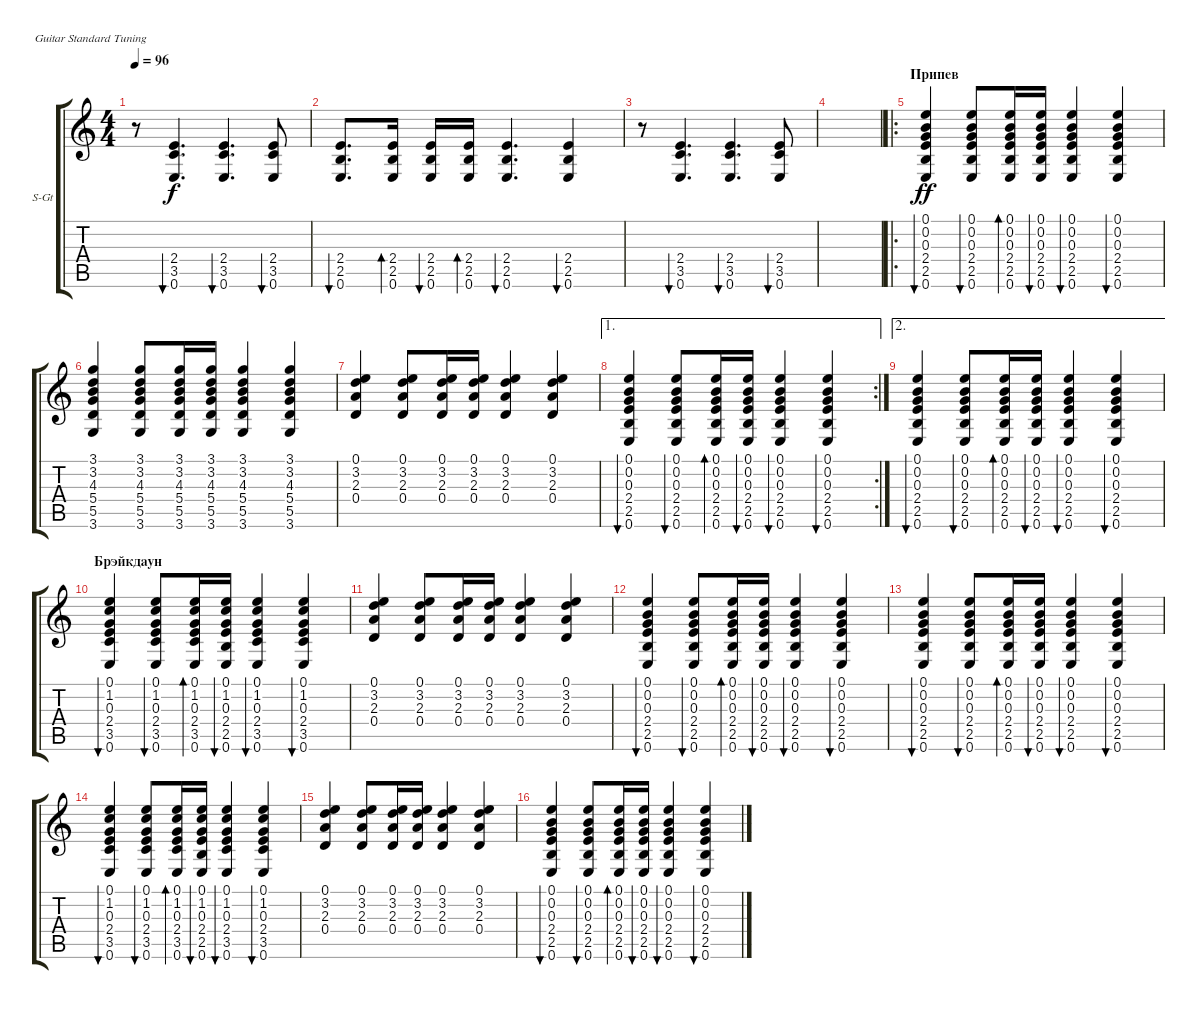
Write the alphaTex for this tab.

\defaultSystemsLayout 4
\bracketExtendMode groupsimilarinstruments
\firstSystemTrackNameOrientation horizontal
\otherSystemsTrackNameOrientation horizontal
\track ("Steel Guitar" "S-Gt") {instrument acousticguitarsteel}
\staff {score tabs}
\tuning (E4 B3 G3 D3 A2 E2)
\ts (4 4)
\tempo 96
\clef g2
\ks c
r.8{dy f} (2.4 3.5 0.6).4{d bu 30} (0.6 3.5 2.4).4{d bu 30} (2.4 3.5 0.6).8{bu 30} |
(0.6 2.5 2.4).8{d bu 30} (0.6 2.5 2.4).16{bd 30} (0.6 2.5 2.4).16{bu 30} (0.6 2.5 2.4).16{bd 30} (0.6 2.5 2.4).4{d bu 30} (0.6 2.5 2.4).4{bu 30} |
r.8 (2.4 3.5 0.6).4{d bu 30} (0.6 3.5 2.4).4{d bu 30} (2.4 3.5 0.6).8{bu 30} |
|
\ro
\section ("" "Припев")
(2.4 2.5 0.6 0.3 0.2 0.1).4{bu 30 dy ff} (2.4 2.5 0.6 0.3 0.2 0.1).8{bu 30} (2.4 2.5 0.6 0.1 0.2 0.3).16{bd 30} (2.4 2.5 0.6 0.3 0.2 0.1).16{bu 30} (2.4 2.5 0.6 0.3 0.2 0.1).4{bu 30} (2.4 2.5 0.6 0.3 0.2 0.1).4{bu 30} |
(5.4 5.5 3.6 4.3 3.2 3.1).4 (5.4 5.5 3.6 4.3 3.2 3.1).8 (5.4 5.5 3.6 4.3 3.2 3.1).16 (5.4 5.5 3.6 4.3 3.2 3.1).16 (5.4 5.5 3.6 4.3 3.2 3.1).4 (5.4 5.5 3.6 4.3 3.2 3.1).4 |
(3.2 2.3 0.4 0.1).4 (3.2 2.3 0.4 0.1).8 (3.2 2.3 0.4 0.1).16 (3.2 2.3 0.4 0.1).16 (3.2 2.3 0.4 0.1).4 (3.2 2.3 0.4 0.1).4 |
\ae 1
\rc 2
(2.4 2.5 0.6 0.3 0.2 0.1).4{bu 30} (2.4 2.5 0.6 0.3 0.2 0.1).8{bu 30} (2.4 2.5 0.6 0.1 0.2 0.3).16{bd 30} (2.4 2.5 0.6 0.3 0.2 0.1).16{bu 30} (2.4 2.5 0.6 0.3 0.2 0.1).4{bu 30} (2.4 2.5 0.6 0.3 0.2 0.1).4{bu 30} |
\ae 2
(2.4 2.5 0.6 0.3 0.2 0.1).4{bu 30} (2.4 2.5 0.6 0.3 0.2 0.1).8{bu 30} (2.4 2.5 0.6 0.1 0.2 0.3).16{bd 30} (2.4 2.5 0.6 0.3 0.2 0.1).16{bu 30} (2.4 2.5 0.6 0.3 0.2 0.1).4{bu 30} (2.4 2.5 0.6 0.3 0.2 0.1).4{bu 30} |
\section ("" "Брэйкдаун")
(2.4 3.5 0.6 0.3 1.2 0.1).4{bu 30} (2.4 3.5 0.6 0.3 1.2 0.1).8{bu 30} (2.4 3.5 0.6 0.1 1.2 0.3).16{bd 30} (2.4 2.5 0.6 0.3 1.2 0.1).16{bu 30} (2.4 3.5 0.6 0.3 1.2 0.1).4{bu 30} (2.4 3.5 0.6 0.3 1.2 0.1).4{bu 30} |
(3.2 2.3 0.4 0.1).4 (3.2 2.3 0.4 0.1).8 (3.2 2.3 0.4 0.1).16 (3.2 2.3 0.4 0.1).16 (3.2 2.3 0.4 0.1).4 (3.2 2.3 0.4 0.1).4 |
(2.4 2.5 0.6 0.3 0.2 0.1).4{bu 30} (2.4 2.5 0.6 0.3 0.2 0.1).8{bu 30} (2.4 2.5 0.6 0.1 0.2 0.3).16{bd 30} (2.4 2.5 0.6 0.3 0.2 0.1).16{bu 30} (2.4 2.5 0.6 0.3 0.2 0.1).4{bu 30} (2.4 2.5 0.6 0.3 0.2 0.1).4{bu 30} |
(2.4 2.5 0.6 0.3 0.2 0.1).4{bu 30} (2.4 2.5 0.6 0.3 0.2 0.1).8{bu 30} (2.4 2.5 0.6 0.1 0.2 0.3).16{bd 30} (2.4 2.5 0.6 0.3 0.2 0.1).16{bu 30} (2.4 2.5 0.6 0.3 0.2 0.1).4{bu 30} (2.4 2.5 0.6 0.3 0.2 0.1).4{bu 30} |
(2.4 3.5 0.6 0.3 1.2 0.1).4{bu 30} (2.4 3.5 0.6 0.3 1.2 0.1).8{bu 30} (2.4 3.5 0.6 0.1 1.2 0.3).16{bd 30} (2.4 2.5 0.6 0.3 1.2 0.1).16{bu 30} (2.4 3.5 0.6 0.3 1.2 0.1).4{bu 30} (2.4 3.5 0.6 0.3 1.2 0.1).4{bu 30} |
(3.2 2.3 0.4 0.1).4 (3.2 2.3 0.4 0.1).8 (3.2 2.3 0.4 0.1).16 (3.2 2.3 0.4 0.1).16 (3.2 2.3 0.4 0.1).4 (3.2 2.3 0.4 0.1).4 |
(2.4 2.5 0.6 0.3 0.2 0.1).4{bu 30} (2.4 2.5 0.6 0.3 0.2 0.1).8{bu 30} (2.4 2.5 0.6 0.1 0.2 0.3).16{bd 30} (2.4 2.5 0.6 0.3 0.2 0.1).16{bu 30} (2.4 2.5 0.6 0.3 0.2 0.1).4{bu 30} (2.4 2.5 0.6 0.3 0.2 0.1).4{bu 30}
